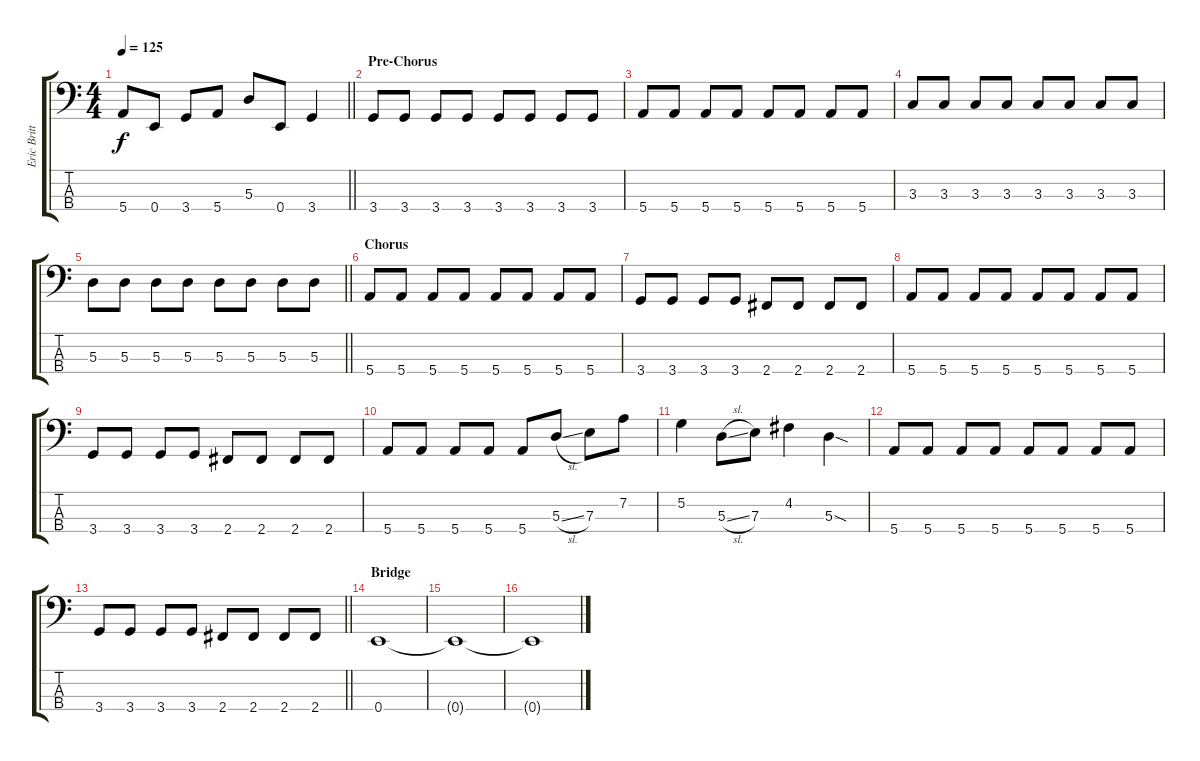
\track ("Eric Brittingham - Bass" "Eric Britt") {instrument electricbasspick}
\staff {score tabs}
\tuning (G2 D2 A1 E1) {hide}
\ts (4 4)
\tempo 125
\clef f4
\barLineRight lightlight
\ks c
5.4.8{dy f} 0.4.8 3.4.8 5.4.8 5.3.8 0.4.8 3.4.4 |
\section ("" "Pre-Chorus")
3.4.8 3.4.8 3.4.8 3.4.8 3.4.8 3.4.8 3.4.8 3.4.8 |
5.4.8 5.4.8 5.4.8 5.4.8 5.4.8 5.4.8 5.4.8 5.4.8 |
3.3.8 3.3.8 3.3.8 3.3.8 3.3.8 3.3.8 3.3.8 3.3.8 |
\barLineRight lightlight
5.3.8 5.3.8 5.3.8 5.3.8 5.3.8 5.3.8 5.3.8 5.3.8 |
\section ("" "Chorus")
5.4.8 5.4.8 5.4.8 5.4.8 5.4.8 5.4.8 5.4.8 5.4.8 |
3.4.8 3.4.8 3.4.8 3.4.8 2.4.8 2.4.8 2.4.8 2.4.8 |
5.4.8 5.4.8 5.4.8 5.4.8 5.4.8 5.4.8 5.4.8 5.4.8 |
3.4.8 3.4.8 3.4.8 3.4.8 2.4.8 2.4.8 2.4.8 2.4.8 |
5.4.8 5.4.8 5.4.8 5.4.8 5.4.8 5.3{sl}.8 7.3.8 7.2.8 |
5.2.4 5.3{sl}.8 7.3.8 4.2.4 5.3{sod}.4 |
5.4.8 5.4.8 5.4.8 5.4.8 5.4.8 5.4.8 5.4.8 5.4.8 |
\barLineRight lightlight
3.4.8 3.4.8 3.4.8 3.4.8 2.4.8 2.4.8 2.4.8 2.4.8 |
\section ("" "Bridge")
0.4.1 |
0.4{t}.1 |
0.4{t}.1
